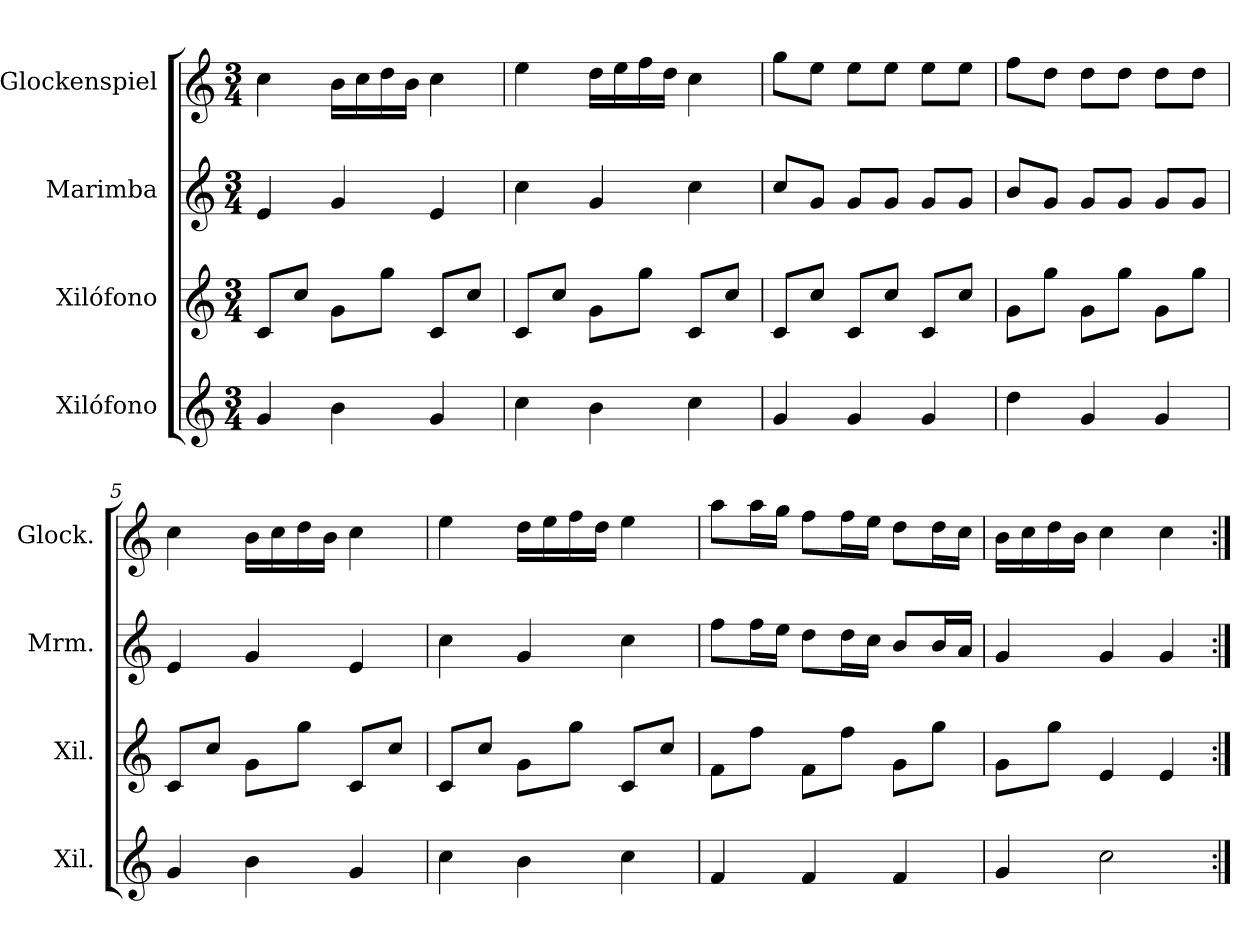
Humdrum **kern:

**kern	**kern	**kern	**kern
*part4	*part3	*part2	*part1
*staff4	*staff3	*staff2	*staff1
*I"Xilófono	*I"Xilófono	*I"Marimba	*I"Glockenspiel
*I'Xil.	*I'Xil.	*I'Mrm.	*I'Glock.
*clefG2	*clefG2	*clefG2	*clefG2
*ITrd-7c-12	*ITrd-7c-12	*	*ITrd-14c-24
*k[]	*k[]	*k[]	*k[]
*M3/4	*M3/4	*M3/4	*M3/4
=1	=1	=1	=1
4gg/	8cc/L	4e/	4cccc\
.	8ccc/J	.	.
4bb\	8gg\L	4g/	16bbb\LL
.	.	.	16cccc\
.	8ggg\J	.	16dddd\
.	.	.	16bbb\JJ
4gg/	8cc/L	4e/	4cccc\
.	8ccc/J	.	.
=2	=2	=2	=2
4ccc\	8cc/L	4cc\	4eeee\
.	8ccc/J	.	.
4bb\	8gg\L	4g/	16dddd\LL
.	.	.	16eeee\
.	8ggg\J	.	16ffff\
.	.	.	16dddd\JJ
4ccc\	8cc/L	4cc\	4cccc\
.	8ccc/J	.	.
=3	=3	=3	=3
4gg/	8cc/L	8cc/L	8gggg\L
.	8ccc/J	8g/J	8eeee\J
4gg/	8cc/L	8g/L	8eeee\L
.	8ccc/J	8g/J	8eeee\J
4gg/	8cc/L	8g/L	8eeee\L
.	8ccc/J	8g/J	8eeee\J
=4	=4	=4	=4
4ddd\	8gg\L	8b/L	8ffff\L
.	8ggg\J	8g/J	8dddd\J
4gg/	8gg\L	8g/L	8dddd\L
.	8ggg\J	8g/J	8dddd\J
4gg/	8gg\L	8g/L	8dddd\L
.	8ggg\J	8g/J	8dddd\J
=5	=5	=5	=5
4gg/	8cc/L	4e/	4cccc\
.	8ccc/J	.	.
4bb\	8gg\L	4g/	16bbb\LL
.	.	.	16cccc\
.	8ggg\J	.	16dddd\
.	.	.	16bbb\JJ
4gg/	8cc/L	4e/	4cccc\
.	8ccc/J	.	.
!!LO:LB:g=z
=6	=6	=6	=6
4ccc\	8cc/L	4cc\	4eeee\
.	8ccc/J	.	.
4bb\	8gg\L	4g/	16dddd\LL
.	.	.	16eeee\
.	8ggg\J	.	16ffff\
.	.	.	16dddd\JJ
4ccc\	8cc/L	4cc\	4eeee\
.	8ccc/J	.	.
=7	=7	=7	=7
4ff/	8ff\L	8ff\L	8aaaa\L
.	8fff\J	16ff\L	16aaaa\L
.	.	16ee\JJ	16gggg\JJ
4ff/	8ff\L	8dd\L	8ffff\L
.	8fff\J	16dd\L	16ffff\L
.	.	16cc\JJ	16eeee\JJ
4ff/	8gg\L	8b/L	8dddd\L
.	8ggg\J	16b/L	16dddd\L
.	.	16a/JJ	16cccc\JJ
=8	=8	=8	=8
4gg/	8gg\L	4g/	16bbb\LL
.	.	.	16cccc\
.	8ggg\J	.	16dddd\
.	.	.	16bbb\JJ
2ccc\	4ee/	4g/	4cccc\
.	4ee/	4g/	4cccc\
=:|!	=:|!	=:|!	=:|!
*-	*-	*-	*-
